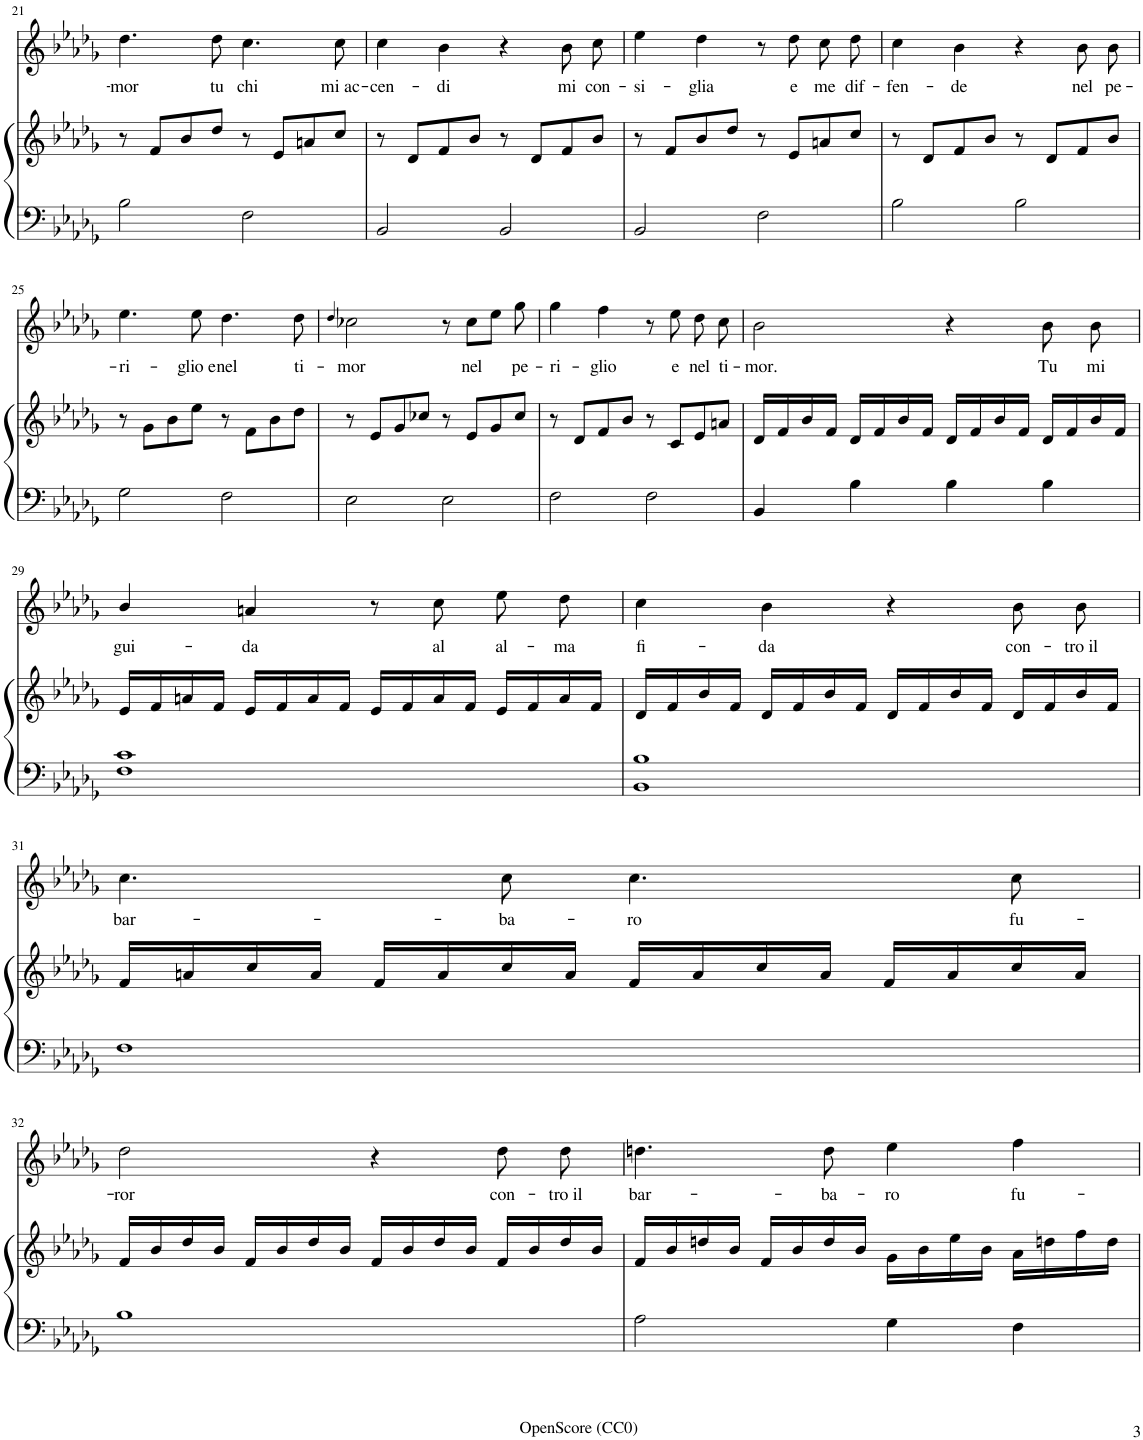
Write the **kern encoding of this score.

**kern	**kern	**kern	**text
*part2	*part2	*part1	*part1
*staff3	*staff2	*staff1	*staff1
*I"Piano	*	*I"Voice	*
*I'Pno	*	*	*
!!LO:PB:g=z
*clefF4	*clefG2	*clefG2	*
*k[b-e-a-d-g-]	*k[b-e-a-d-g-]	*k[b-e-a-d-g-]	*
*M4/4	*M4/4	*M4/4	*
*met(c)	*met(c)	*met(c)	*
=21	=21	=21	=21
!	!	!	!LO:LY:b
2B-\	8r	4.dd-\	-mor
.	8f/L	.	.
.	8b-/	.	.
!	!	!	!LO:LY:b
.	8dd-/J	8dd-\	tu
!	!	!	!LO:LY:b
2F\	8r	4.cc\	chi
.	8e-/L	.	.
.	8an/	.	.
!	!	!	!LO:LY:b
.	8cc/J	8cc\	mi ac-
=22	=22	=22	=22
!	!	!	!LO:LY:b
2BB-/	8r	4cc\	-cen-
.	8d-/L	.	.
!	!	!	!LO:LY:b
.	8f/	4b-\	-di
.	8b-/J	.	.
2BB-/	8r	4r	.
.	8d-/L	.	.
!	!	!	!LO:LY:b
.	8f/	8b-\	mi
!	!	!	!LO:LY:b
.	8b-/J	8cc\	con-
=23	=23	=23	=23
!	!	!	!LO:LY:b
2BB-/	8r	4ee-\	-si-
.	8f/L	.	.
!	!	!	!LO:LY:b
.	8b-/	4dd-\	-glia
.	8dd-/J	.	.
2F\	8r	8r	.
!	!	!	!LO:LY:b
.	8e-/L	8dd-\	e
!	!	!	!LO:LY:b
.	8an/	8cc\	me
!	!	!	!LO:LY:b
.	8cc/J	8dd-\	dif-
=24	=24	=24	=24
!	!	!	!LO:LY:b
2B-\	8r	4cc\	-fen-
.	8d-/L	.	.
!	!	!	!LO:LY:b
.	8f/	4b-\	-de
.	8b-/J	.	.
2B-\	8r	4r	.
.	8d-/L	.	.
!	!	!	!LO:LY:b
.	8f/	8b-\	nel
!	!	!	!LO:LY:b
.	8b-/J	8b-\	pe-
!!LO:LB:g=z
=25	=25	=25	=25
!	!	!	!LO:LY:b
2G-\	8r	4.ee-\	-ri-
.	8g-\L	.	.
.	8b-\	.	.
!	!	!	!LO:LY:b
.	8ee-\J	8ee-\	-glio e
!	!	!	!LO:LY:b
2F\	8r	4.dd-\	nel
.	8f\L	.	.
.	8b-\	.	.
!	!	!	!LO:LY:b
.	8dd-\J	8dd-\	ti-
=26	=26	=26	=26
.	.	4qdd-/	.
!	!	!	!LO:LY:b
2E-\	8r	2cc-X\	-mor
.	8e-/L	.	.
.	8g-/	.	.
.	8cc-X/J	.	.
2E-\	8r	8r	.
!	!	!	!LO:LY:b
.	8e-/L	8cc-\L	nel
.	8g-/	8ee-\J	.
!	!	!	!LO:LY:b
.	8cc-/J	8gg-\	pe-
=27	=27	=27	=27
!	!	!	!LO:LY:b
2F\	8r	4gg-\	-ri-
.	8d-/L	.	.
!	!	!	!LO:LY:b
.	8f/	4ff\	-glio
.	8b-/J	.	.
2F\	8r	8r	.
!	!	!	!LO:LY:b
.	8c/L	8ee-\	e
!	!	!	!LO:LY:b
.	8e-/	8dd-\	nel
!	!	!	!LO:LY:b
.	8an/J	8cc\	ti-
=28	=28	=28	=28
!	!	!	!LO:LY:b
4BB-/	16d-/LL	2b-\	-mor.
.	16f/	.	.
.	16b-/	.	.
.	16f/JJ	.	.
4B-\	16d-/LL	.	.
.	16f/	.	.
.	16b-/	.	.
.	16f/JJ	.	.
4B-\	16d-/LL	4r	.
.	16f/	.	.
.	16b-/	.	.
.	16f/JJ	.	.
!	!	!	!LO:LY:b
4B-\	16d-/LL	8b-\	Tu
.	16f/	.	.
!	!	!	!LO:LY:b
.	16b-/	8b-\	mi
.	16f/JJ	.	.
!!LO:LB:g=z
=29	=29	=29	=29
!	!	!	!LO:LY:b
1F 1c	16e-/LL	4b-/	gui-
.	16f/	.	.
.	16an/	.	.
.	16f/JJ	.	.
!	!	!	!LO:LY:b
.	16e-/LL	4an/	-da
.	16f/	.	.
.	16a/	.	.
.	16f/JJ	.	.
.	16e-/LL	8r	.
.	16f/	.	.
!	!	!	!LO:LY:b
.	16a/	8cc\	al
.	16f/JJ	.	.
!	!	!	!LO:LY:b
.	16e-/LL	8ee-\	al-
.	16f/	.	.
!	!	!	!LO:LY:b
.	16a/	8dd-\	-ma
.	16f/JJ	.	.
=30	=30	=30	=30
!	!	!	!LO:LY:b
1BB- 1B-	16d-/LL	4cc\	fi-
.	16f/	.	.
.	16b-/	.	.
.	16f/JJ	.	.
!	!	!	!LO:LY:b
.	16d-/LL	4b-\	-da
.	16f/	.	.
.	16b-/	.	.
.	16f/JJ	.	.
.	16d-/LL	4r	.
.	16f/	.	.
.	16b-/	.	.
.	16f/JJ	.	.
!	!	!	!LO:LY:b
.	16d-/LL	8b-\	con-
.	16f/	.	.
!	!	!	!LO:LY:b
.	16b-/	8b-\	-tro il
.	16f/JJ	.	.
!!LO:LB:g=z
=31	=31	=31	=31
!	!	!	!LO:LY:b
1F	16f/LL	4.cc\	bar-
.	16an/	.	.
.	16cc/	.	.
.	16a/JJ	.	.
.	16f/LL	.	.
.	16a/	.	.
!	!	!	!LO:LY:b
.	16cc/	8cc\	-ba-
.	16a/JJ	.	.
!	!	!	!LO:LY:b
.	16f/LL	4.cc\	-ro
.	16a/	.	.
.	16cc/	.	.
.	16a/JJ	.	.
.	16f/LL	.	.
.	16a/	.	.
!	!	!	!LO:LY:b
.	16cc/	8cc\	fu-
.	16a/JJ	.	.
!!LO:LB:g=z
=32	=32	=32	=32
!	!	!	!LO:LY:b
1B-	16f/LL	2dd-\	-ror
.	16b-/	.	.
.	16dd-/	.	.
.	16b-/JJ	.	.
.	16f/LL	.	.
.	16b-/	.	.
.	16dd-/	.	.
.	16b-/JJ	.	.
.	16f/LL	4r	.
.	16b-/	.	.
.	16dd-/	.	.
.	16b-/JJ	.	.
!	!	!	!LO:LY:b
.	16f/LL	8dd-\	con-
.	16b-/	.	.
!	!	!	!LO:LY:b
.	16dd-/	8dd-\	-tro il
.	16b-/JJ	.	.
=33	=33	=33	=33
!	!	!	!LO:LY:b
2A-\	16f/LL	4.ddn\	bar-
.	16b-/	.	.
.	16ddn/	.	.
.	16b-/JJ	.	.
.	16f/LL	.	.
.	16b-/	.	.
!	!	!	!LO:LY:b
.	16dd/	8dd\	-ba-
.	16b-/JJ	.	.
!	!	!	!LO:LY:b
4G-\	16g-\LL	4ee-\	-ro
.	16b-\	.	.
.	16ee-\	.	.
.	16b-\JJ	.	.
!	!	!	!LO:LY:b
4F\	16a-\LL	4ff\	fu-
.	16ddn\	.	.
.	16ff\	.	.
.	16dd\JJ	.	.
=	=	=	=
*-	*-	*-	*-
